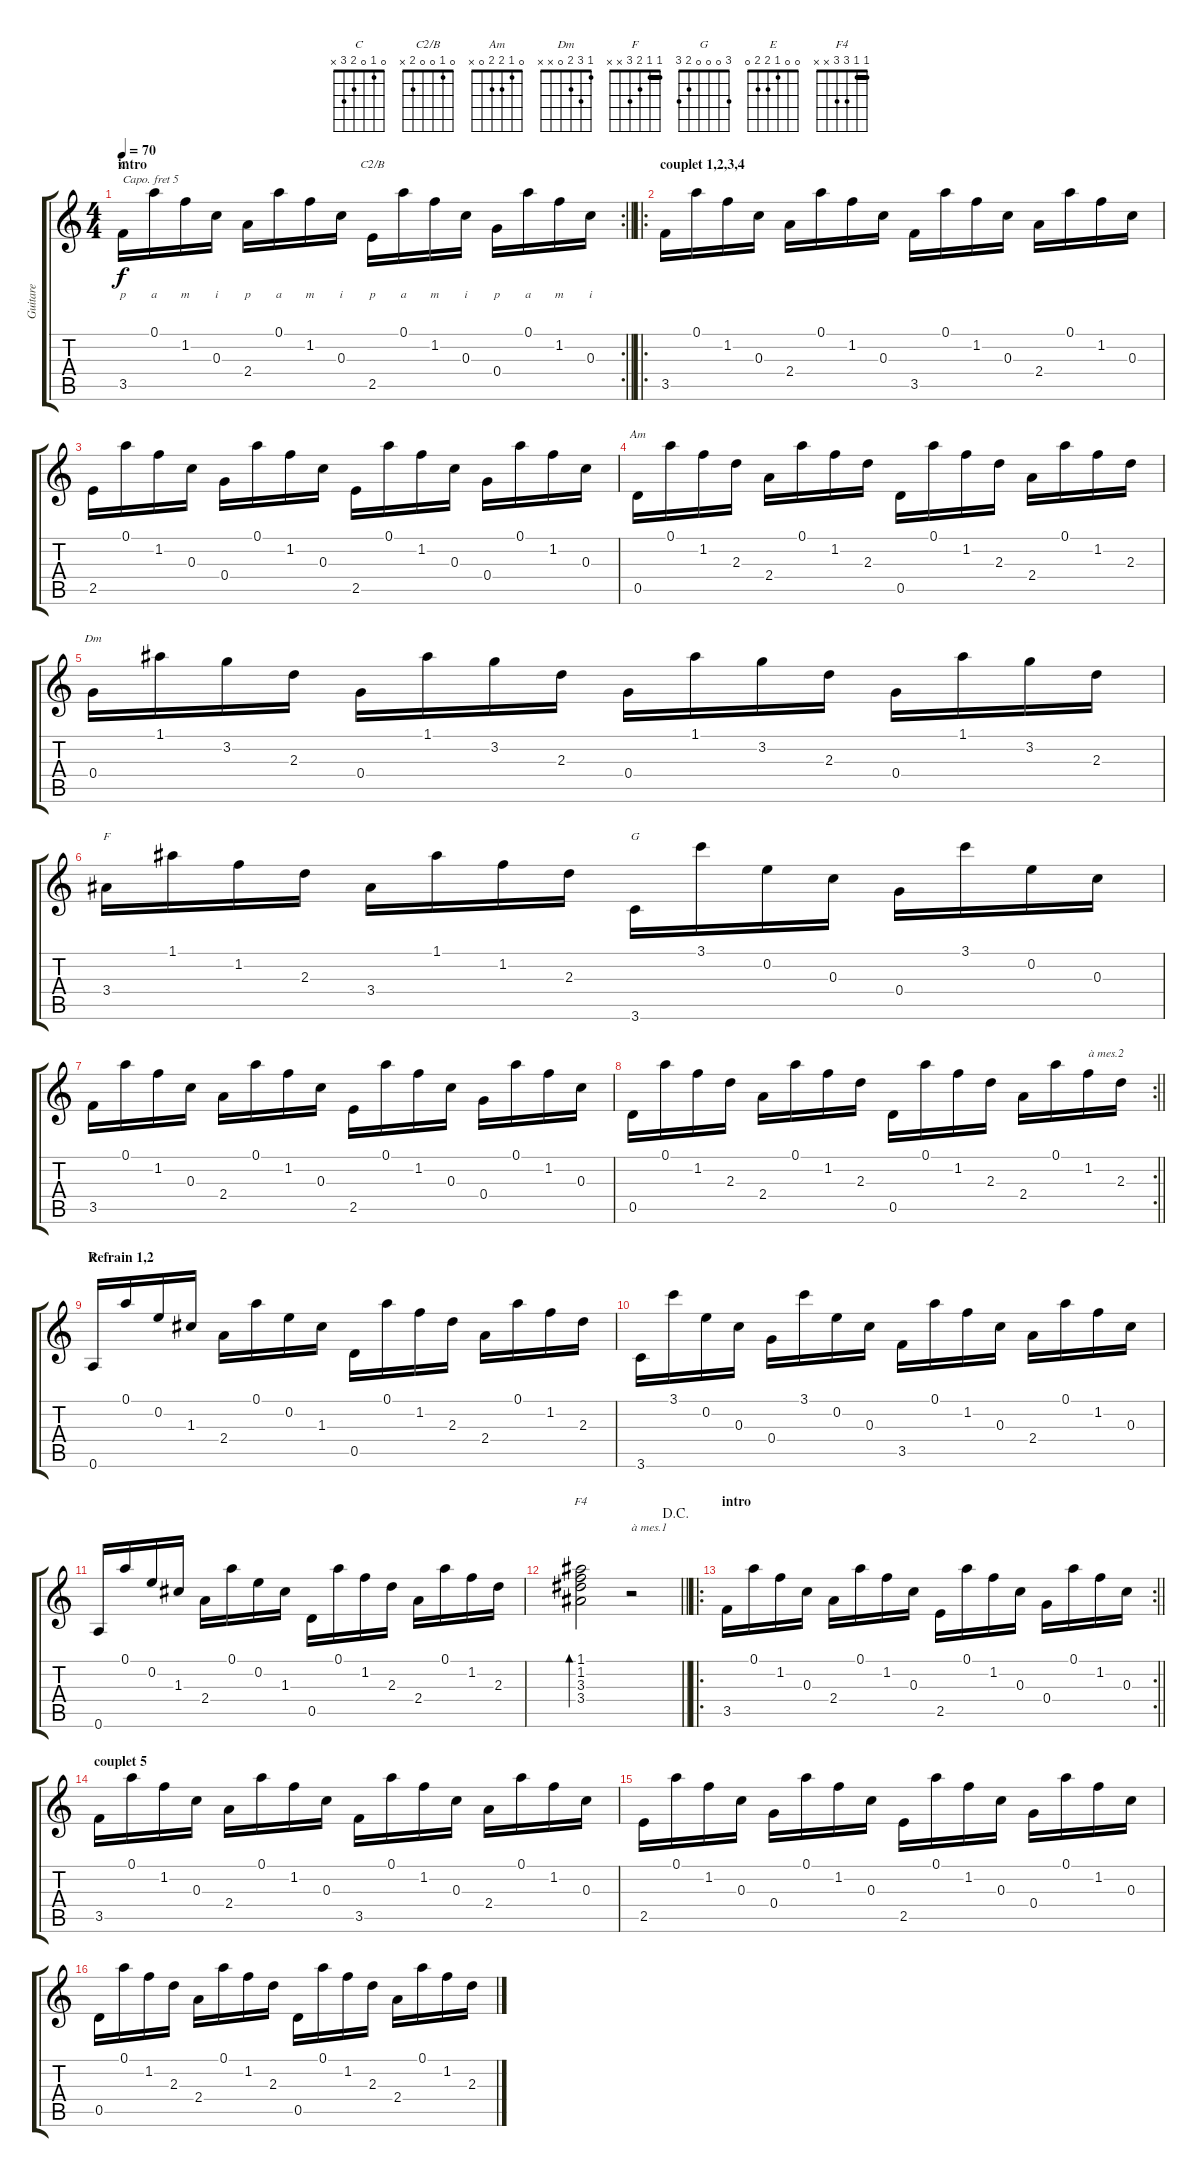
\track ("Guitare" "Guitare") {instrument acousticguitarnylon}
\staff {score tabs}
\capo 5
\tuning (E4 B3 G3 D3 A2 E2) {hide}
\chord ("C" 0 1 0 2 3 x)
\chord ("C2/B" 0 1 0 0 2 x)
\chord ("Am" 0 1 2 2 0 x)
\chord ("Dm" 1 3 2 0 x x)
\chord ("F" 1 1 2 3 x x) {barre 1}
\chord ("G" 3 0 0 0 2 3)
\chord ("E" 0 0 1 2 2 0)
\chord ("F4" 1 1 3 3 x x) {barre 1}
\rc 2
\ts (4 4)
\section ("" "intro")
\tempo 70
\clef g2
\barLineRight lightlight
\ks c
3.5.16{ch "C" lyrics (0 "p") lyrics (1 "") lyrics (2 "") lyrics (3 "") lyrics (4 "") dy f instrument acousticguitarnylon} 0.1.16{lyrics (0 "a") lyrics (1 "") lyrics (2 "") lyrics (3 "") lyrics (4 "")} 1.2.16{lyrics (0 "m") lyrics (1 "") lyrics (2 "") lyrics (3 "") lyrics (4 "")} 0.3.16{lyrics (0 "i") lyrics (1 "") lyrics (2 "") lyrics (3 "") lyrics (4 "")} 2.4.16{lyrics (0 "p") lyrics (1 "") lyrics (2 "") lyrics (3 "") lyrics (4 "")} 0.1.16{lyrics (0 "a") lyrics (1 "") lyrics (2 "") lyrics (3 "") lyrics (4 "")} 1.2.16{lyrics (0 "m") lyrics (1 "") lyrics (2 "") lyrics (3 "") lyrics (4 "")} 0.3.16{lyrics (0 "i") lyrics (1 "") lyrics (2 "") lyrics (3 "") lyrics (4 "")} 2.5.16{ch "C2/B" lyrics (0 "p") lyrics (1 "") lyrics (2 "") lyrics (3 "") lyrics (4 "")} 0.1.16{lyrics (0 "a") lyrics (1 "") lyrics (2 "") lyrics (3 "") lyrics (4 "")} 1.2.16{lyrics (0 "m") lyrics (1 "") lyrics (2 "") lyrics (3 "") lyrics (4 "")} 0.3.16{lyrics (0 "i") lyrics (1 "") lyrics (2 "") lyrics (3 "") lyrics (4 "")} 0.4.16{lyrics (0 "p") lyrics (1 "") lyrics (2 "") lyrics (3 "") lyrics (4 "")} 0.1.16{lyrics (0 "a") lyrics (1 "") lyrics (2 "") lyrics (3 "") lyrics (4 "")} 1.2.16{lyrics (0 "m") lyrics (1 "") lyrics (2 "") lyrics (3 "") lyrics (4 "")} 0.3.16{lyrics (0 "i") lyrics (1 "") lyrics (2 "") lyrics (3 "") lyrics (4 "")} |
\ro
\section ("" "couplet 1,2,3,4")
3.5.16 0.1.16 1.2.16 0.3.16 2.4.16 0.1.16 1.2.16 0.3.16 3.5.16 0.1.16 1.2.16 0.3.16 2.4.16 0.1.16 1.2.16 0.3.16 |
2.5.16 0.1.16 1.2.16 0.3.16 0.4.16 0.1.16 1.2.16 0.3.16 2.5.16 0.1.16 1.2.16 0.3.16 0.4.16 0.1.16 1.2.16 0.3.16 |
0.5.16{ch "Am"} 0.1.16 1.2.16 2.3.16 2.4.16 0.1.16 1.2.16 2.3.16 0.5.16 0.1.16 1.2.16 2.3.16 2.4.16 0.1.16 1.2.16 2.3.16 |
0.4.16{ch "Dm"} 1.1.16 3.2.16 2.3.16 0.4.16 1.1.16 3.2.16 2.3.16 0.4.16 1.1.16 3.2.16 2.3.16 0.4.16 1.1.16 3.2.16 2.3.16 |
3.4.16{ch "F"} 1.1.16 1.2.16 2.3.16 3.4.16 1.1.16 1.2.16 2.3.16 3.6.16{ch "G"} 3.1.16 0.2.16 0.3.16 0.4.16 3.1.16 0.2.16 0.3.16 |
3.5.16 0.1.16 1.2.16 0.3.16 2.4.16 0.1.16 1.2.16 0.3.16 2.5.16 0.1.16 1.2.16 0.3.16 0.4.16 0.1.16 1.2.16 0.3.16 |
\rc 2
\barLineRight lightlight
0.5.16 0.1.16 1.2.16 2.3.16 2.4.16 0.1.16 1.2.16 2.3.16 0.5.16 0.1.16 1.2.16 2.3.16 2.4.16 0.1.16 1.2.16{txt "à mes.2"} 2.3.16 |
\section ("" "Refrain 1,2")
0.6.16{ch "E"} 0.1.16 0.2.16 1.3.16 2.4.16 0.1.16 0.2.16 1.3.16 0.5.16 0.1.16 1.2.16 2.3.16 2.4.16 0.1.16 1.2.16 2.3.16 |
3.6.16 3.1.16 0.2.16 0.3.16 0.4.16 3.1.16 0.2.16 0.3.16 3.5.16 0.1.16 1.2.16 0.3.16 2.4.16 0.1.16 1.2.16 0.3.16 |
0.6.16 0.1.16 0.2.16 1.3.16 2.4.16 0.1.16 0.2.16 1.3.16 0.5.16 0.1.16 1.2.16 2.3.16 2.4.16 0.1.16 1.2.16 2.3.16 |
\jump dacapo
\barLineRight lightlight
(1.1 1.2 3.3 3.4).2{bd 60 ch "F4"} r.2{txt "à mes.1"} |
\ro
\rc 2
\section ("" "intro")
\barLineRight lightlight
3.5.16 0.1.16 1.2.16 0.3.16 2.4.16 0.1.16 1.2.16 0.3.16 2.5.16 0.1.16 1.2.16 0.3.16 0.4.16 0.1.16 1.2.16 0.3.16 |
\section ("" "couplet 5")
3.5.16 0.1.16 1.2.16 0.3.16 2.4.16 0.1.16 1.2.16 0.3.16 3.5.16 0.1.16 1.2.16 0.3.16 2.4.16 0.1.16 1.2.16 0.3.16 |
2.5.16 0.1.16 1.2.16 0.3.16 0.4.16 0.1.16 1.2.16 0.3.16 2.5.16 0.1.16 1.2.16 0.3.16 0.4.16 0.1.16 1.2.16 0.3.16 |
0.5.16 0.1.16 1.2.16 2.3.16 2.4.16 0.1.16 1.2.16 2.3.16 0.5.16 0.1.16 1.2.16 2.3.16 2.4.16 0.1.16 1.2.16 2.3.16
